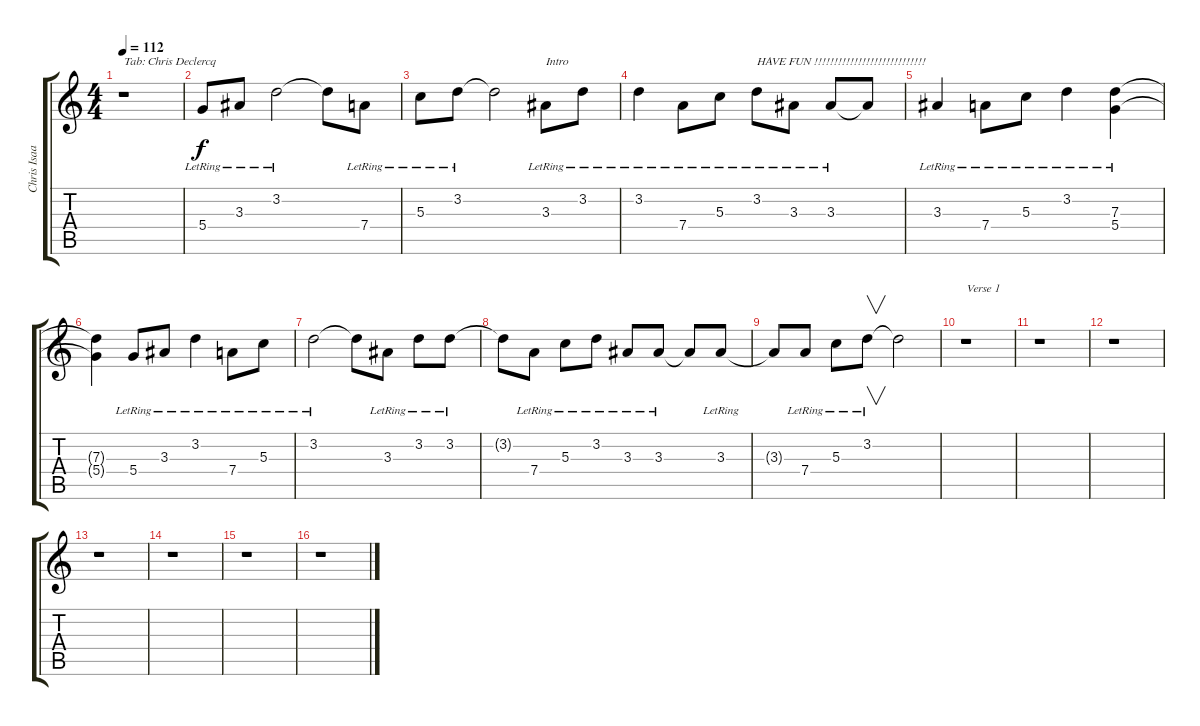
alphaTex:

\track ("Chris Isaak ( clean 2 )" "Chris Isaa") {instrument electricguitarclean}
\staff {score tabs}
\tuning (E4 B3 G3 D3 A2 E2) {hide}
\ts (4 4)
\tempo 112
\clef g2
\ks c
r.1{txt "Tab: Chris Declercq" dy f instrument electricguitarclean} |
5.4{lr}.8 3.3{lr}.8 3.2{lr}.2 3.2{t}.8 7.4{lr}.8 |
5.3{lr}.8 3.2{lr}.8 3.2{t}.2 3.3{lr}.8{txt "Intro"} 3.2{lr}.8 |
3.2{lr}.4 7.4{lr}.8 5.3{lr}.8 3.2{lr}.8{txt "HAVE FUN !!!!!!!!!!!!!!!!!!!!!!!!!!!!"} 3.3{lr}.8 3.3{lr}.8 3.3{t}.8 |
3.3{lr}.4 7.4{lr}.8 5.3{lr}.8 3.2{lr}.4 (7.3{lr} 5.4{lr}).4 |
(7.3{t} 5.4{t}).4 5.4{lr}.8 3.3{lr}.8 3.2{lr}.4 7.4{lr}.8 5.3{lr}.8 |
3.2{lr}.2 3.2{t}.8 3.3{lr}.8 3.2{lr}.8 3.2{lr}.8 |
3.2{t}.8 7.4{lr}.8 5.3{lr}.8 3.2{lr}.8 3.3{lr}.8 3.3{lr}.8 3.3{t}.8 3.3{lr}.8 |
3.3{t}.8 7.4{lr}.8 5.3{lr}.8 3.2{lr}.8{v} 3.2{t}.2 |
r.1{txt "Verse 1"} |
r.1 |
r.1 |
r.1 |
r.1 |
r.1 |
r.1
